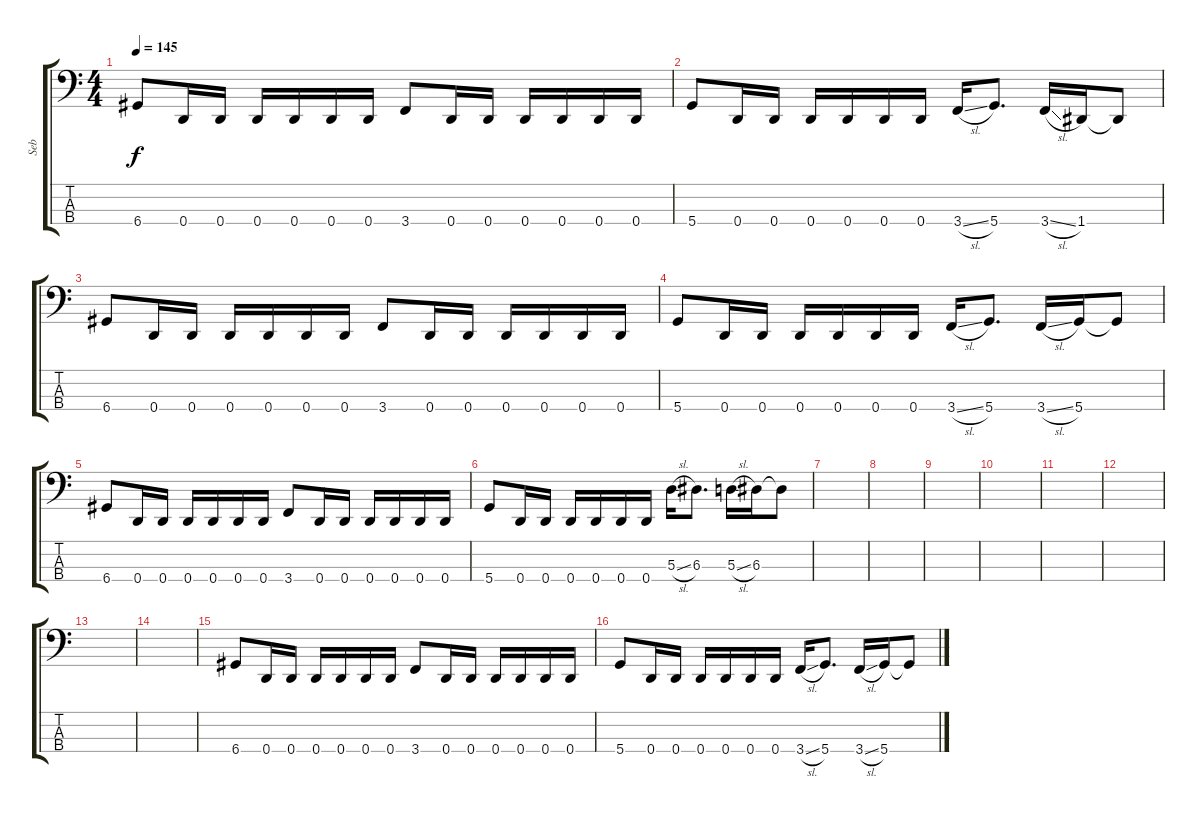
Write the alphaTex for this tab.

\track ("Seb" "Seb") {instrument electricbasspick}
\staff {score tabs}
\tuning (G2 D2 A1 D1) {hide}
\ts (4 4)
\tempo 145
\clef f4
\ks c
6.4.8{dy f} 0.4.16 0.4.16 0.4.16 0.4.16 0.4.16 0.4.16 3.4.8 0.4.16 0.4.16 0.4.16 0.4.16 0.4.16 0.4.16 |
5.4.8 0.4.16 0.4.16 0.4.16 0.4.16 0.4.16 0.4.16 3.4{sl}.16 5.4.8{d} 3.4{sl}.16 1.4.16 1.4{t}.8 |
6.4.8 0.4.16 0.4.16 0.4.16 0.4.16 0.4.16 0.4.16 3.4.8 0.4.16 0.4.16 0.4.16 0.4.16 0.4.16 0.4.16 |
5.4.8 0.4.16 0.4.16 0.4.16 0.4.16 0.4.16 0.4.16 3.4{sl}.16 5.4.8{d} 3.4{sl}.16 5.4.16 5.4{t}.8 |
6.4.8 0.4.16 0.4.16 0.4.16 0.4.16 0.4.16 0.4.16 3.4.8 0.4.16 0.4.16 0.4.16 0.4.16 0.4.16 0.4.16 |
5.4.8 0.4.16 0.4.16 0.4.16 0.4.16 0.4.16 0.4.16 5.3{sl}.16 6.3.8{d} 5.3{sl}.16 6.3.16 6.3{t}.8 |
|
|
|
|
|
|
|
|
6.4.8 0.4.16 0.4.16 0.4.16 0.4.16 0.4.16 0.4.16 3.4.8 0.4.16 0.4.16 0.4.16 0.4.16 0.4.16 0.4.16 |
5.4.8 0.4.16 0.4.16 0.4.16 0.4.16 0.4.16 0.4.16 3.4{sl}.16 5.4.8{d} 3.4{sl}.16 5.4.16 5.4{t}.8
